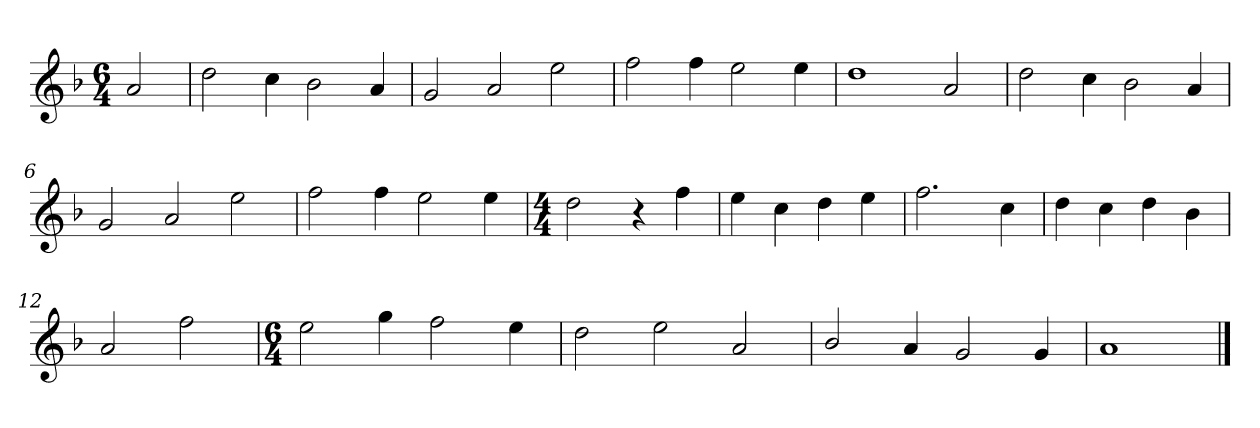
**kern
*part1
*staff1
*k[b-]
*F:
*M6/4
=
2a
=1
2dd
4cc
2b-
4a
=2
2g
2a
2ee
=3
2ff
4ff
2ee
4ee
=4
1dd
2a
=5
2dd
4cc
2b-
4a
=6
2g
2a
2ee
=7
2ff
4ff
2ee
4ee
=8
*M4/4
2dd
4r
4ff
=9
4ee
4cc
4dd
4ee
=10
2.ff
4cc
=11
4dd
4cc
4dd
4b-
=12
2a
2ff
=13
*M6/4
2ee
4gg
2ff
4ee
=14
2dd
2ee
2a
=15
2b-/
4a
2g
4g
=16
1a
==
*-
